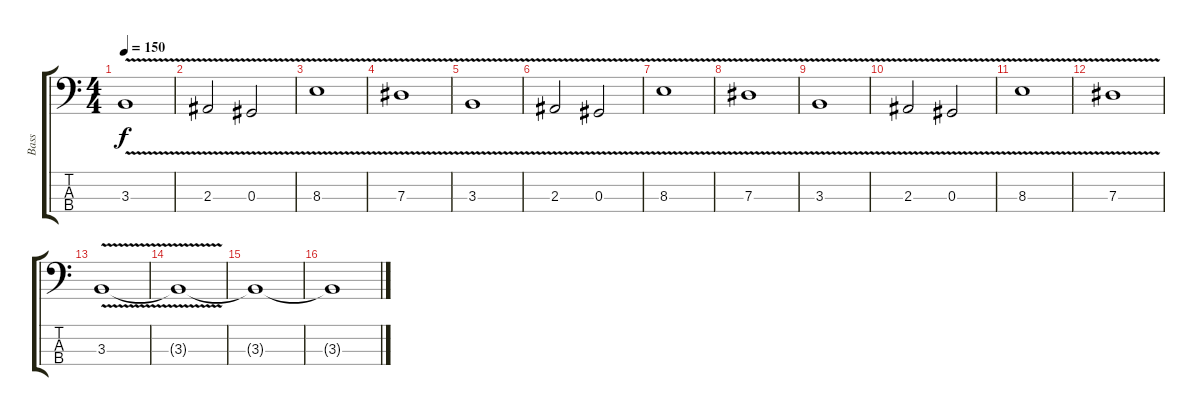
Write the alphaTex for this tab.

\track ("Bass" "Bass") {instrument electricbasspick}
\staff {score tabs}
\tuning (Gb2 Db2 Ab1 Eb1) {hide}
\ts (4 4)
\tempo 150
\clef f4
\ks c
3.3{v}.1{dy f} |
2.3{v}.2 0.3{v}.2 |
8.3{v}.1 |
7.3{v}.1 |
3.3{v}.1 |
2.3{v}.2 0.3{v}.2 |
8.3{v}.1 |
7.3{v}.1 |
3.3{v}.1 |
2.3{v}.2 0.3{v}.2 |
8.3{v}.1 |
7.3{v}.1 |
3.3{v}.1 |
3.3{t}.1 |
3.3{t}.1 |
3.3{t}.1
